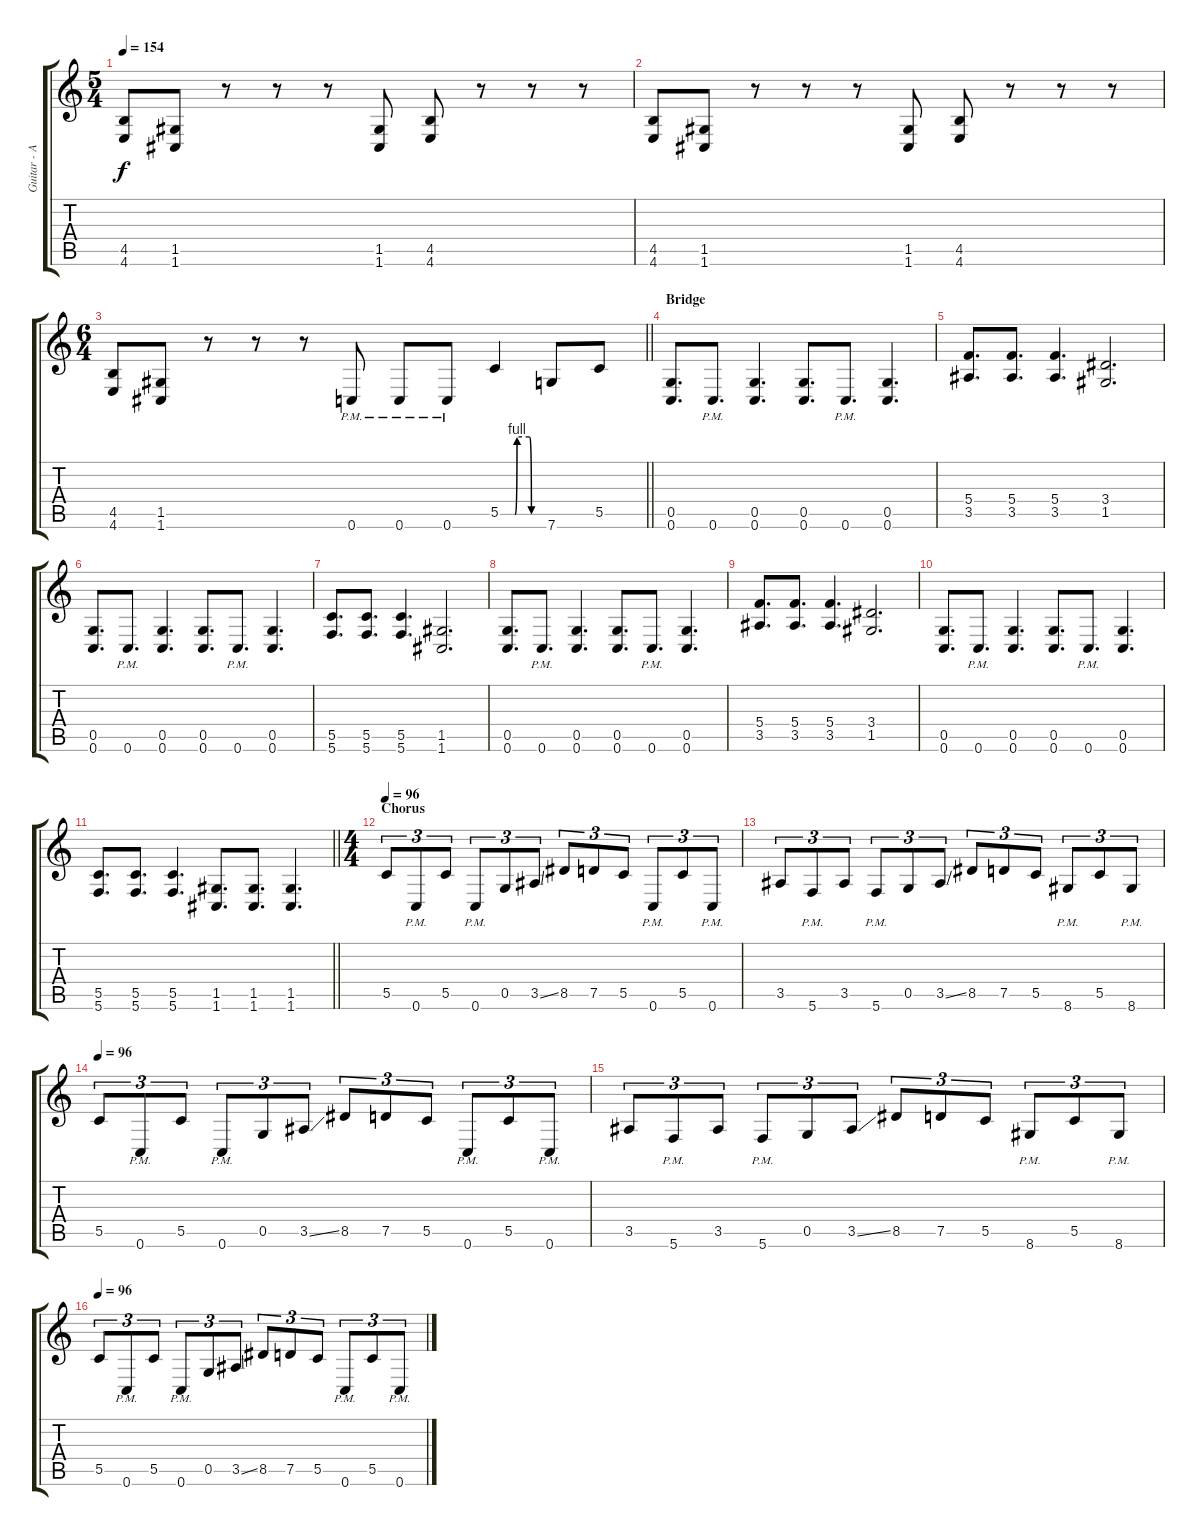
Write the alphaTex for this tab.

\track ("Guitar - Adam Dutkiewicz" "Guitar - A") {instrument overdrivenguitar}
\staff {score tabs}
\tuning (D4 A3 F3 C3 G2 C2) {hide}
\ts (5 4)
\tempo 154
\clef g2
\ks c
(4.5 4.6).8{dy f} (1.5 1.6).8 r.8 r.8 r.8 (1.5 1.6).8 (4.5 4.6).8 r.8 r.8 r.8 |
(4.5 4.6).8 (1.5 1.6).8 r.8 r.8 r.8 (1.5 1.6).8 (4.5 4.6).8 r.8 r.8 r.8 |
\ts (6 4)
\barLineRight lightlight
(4.5 4.6).8 (1.5 1.6).8 r.8 r.8 r.8 0.6{pm}.8 0.6{pm}.8 0.6{pm}.8 5.5{be (custom 0 0 10 0 20 0 23 4 40 4 43 0 60 0)}.4 7.6.8 5.5.8 |
\section ("" "Bridge")
(0.5 0.6).8{d} 0.6{pm}.8{d} (0.5 0.6).4{d} (0.5 0.6).8{d} 0.6{pm}.8{d} (0.5 0.6).4{d} |
(5.4 3.5).8{d} (5.4 3.5).8{d} (5.4 3.5).4{d} (3.4 1.5).2{d} |
(0.5 0.6).8{d} 0.6{pm}.8{d} (0.5 0.6).4{d} (0.5 0.6).8{d} 0.6{pm}.8{d} (0.5 0.6).4{d} |
(5.5 5.6).8{d} (5.5 5.6).8{d} (5.5 5.6).4{d} (1.5 1.6).2{d} |
(0.5 0.6).8{d} 0.6{pm}.8{d} (0.5 0.6).4{d} (0.5 0.6).8{d} 0.6{pm}.8{d} (0.5 0.6).4{d} |
(5.4 3.5).8{d} (5.4 3.5).8{d} (5.4 3.5).4{d} (3.4 1.5).2{d} |
(0.5 0.6).8{d} 0.6{pm}.8{d} (0.5 0.6).4{d} (0.5 0.6).8{d} 0.6{pm}.8{d} (0.5 0.6).4{d} |
\barLineRight lightlight
(5.5 5.6).8{d} (5.5 5.6).8{d} (5.5 5.6).4{d} (1.5 1.6).8{d} (1.5 1.6).8{d} (1.5 1.6).4{d} |
\ts (4 4)
\section ("" "Chorus")
\tempo 96
5.5.8{tu (3 2)} 0.6{pm}.8{tu (3 2)} 5.5.8{tu (3 2)} 0.6{pm}.8{tu (3 2)} 0.5.8{tu (3 2)} 3.5{ss}.8{tu (3 2)} 8.5.8{tu (3 2)} 7.5.8{tu (3 2)} 5.5.8{tu (3 2)} 0.6{pm}.8{tu (3 2)} 5.5.8{tu (3 2)} 0.6{pm}.8{tu (3 2)} |
3.5.8{tu (3 2)} 5.6{pm}.8{tu (3 2)} 3.5.8{tu (3 2)} 5.6{pm}.8{tu (3 2)} 0.5.8{tu (3 2)} 3.5{ss}.8{tu (3 2)} 8.5.8{tu (3 2)} 7.5.8{tu (3 2)} 5.5.8{tu (3 2)} 8.6{pm}.8{tu (3 2)} 5.5.8{tu (3 2)} 8.6{pm}.8{tu (3 2)} |
\tempo 96
5.5.8{tu (3 2)} 0.6{pm}.8{tu (3 2)} 5.5.8{tu (3 2)} 0.6{pm}.8{tu (3 2)} 0.5.8{tu (3 2)} 3.5{ss}.8{tu (3 2)} 8.5.8{tu (3 2)} 7.5.8{tu (3 2)} 5.5.8{tu (3 2)} 0.6{pm}.8{tu (3 2)} 5.5.8{tu (3 2)} 0.6{pm}.8{tu (3 2)} |
3.5.8{tu (3 2)} 5.6{pm}.8{tu (3 2)} 3.5.8{tu (3 2)} 5.6{pm}.8{tu (3 2)} 0.5.8{tu (3 2)} 3.5{ss}.8{tu (3 2)} 8.5.8{tu (3 2)} 7.5.8{tu (3 2)} 5.5.8{tu (3 2)} 8.6{pm}.8{tu (3 2)} 5.5.8{tu (3 2)} 8.6{pm}.8{tu (3 2)} |
\tempo 96
5.5.8{tu (3 2)} 0.6{pm}.8{tu (3 2)} 5.5.8{tu (3 2)} 0.6{pm}.8{tu (3 2)} 0.5.8{tu (3 2)} 3.5{ss}.8{tu (3 2)} 8.5.8{tu (3 2)} 7.5.8{tu (3 2)} 5.5.8{tu (3 2)} 0.6{pm}.8{tu (3 2)} 5.5.8{tu (3 2)} 0.6{pm}.8{tu (3 2)}
